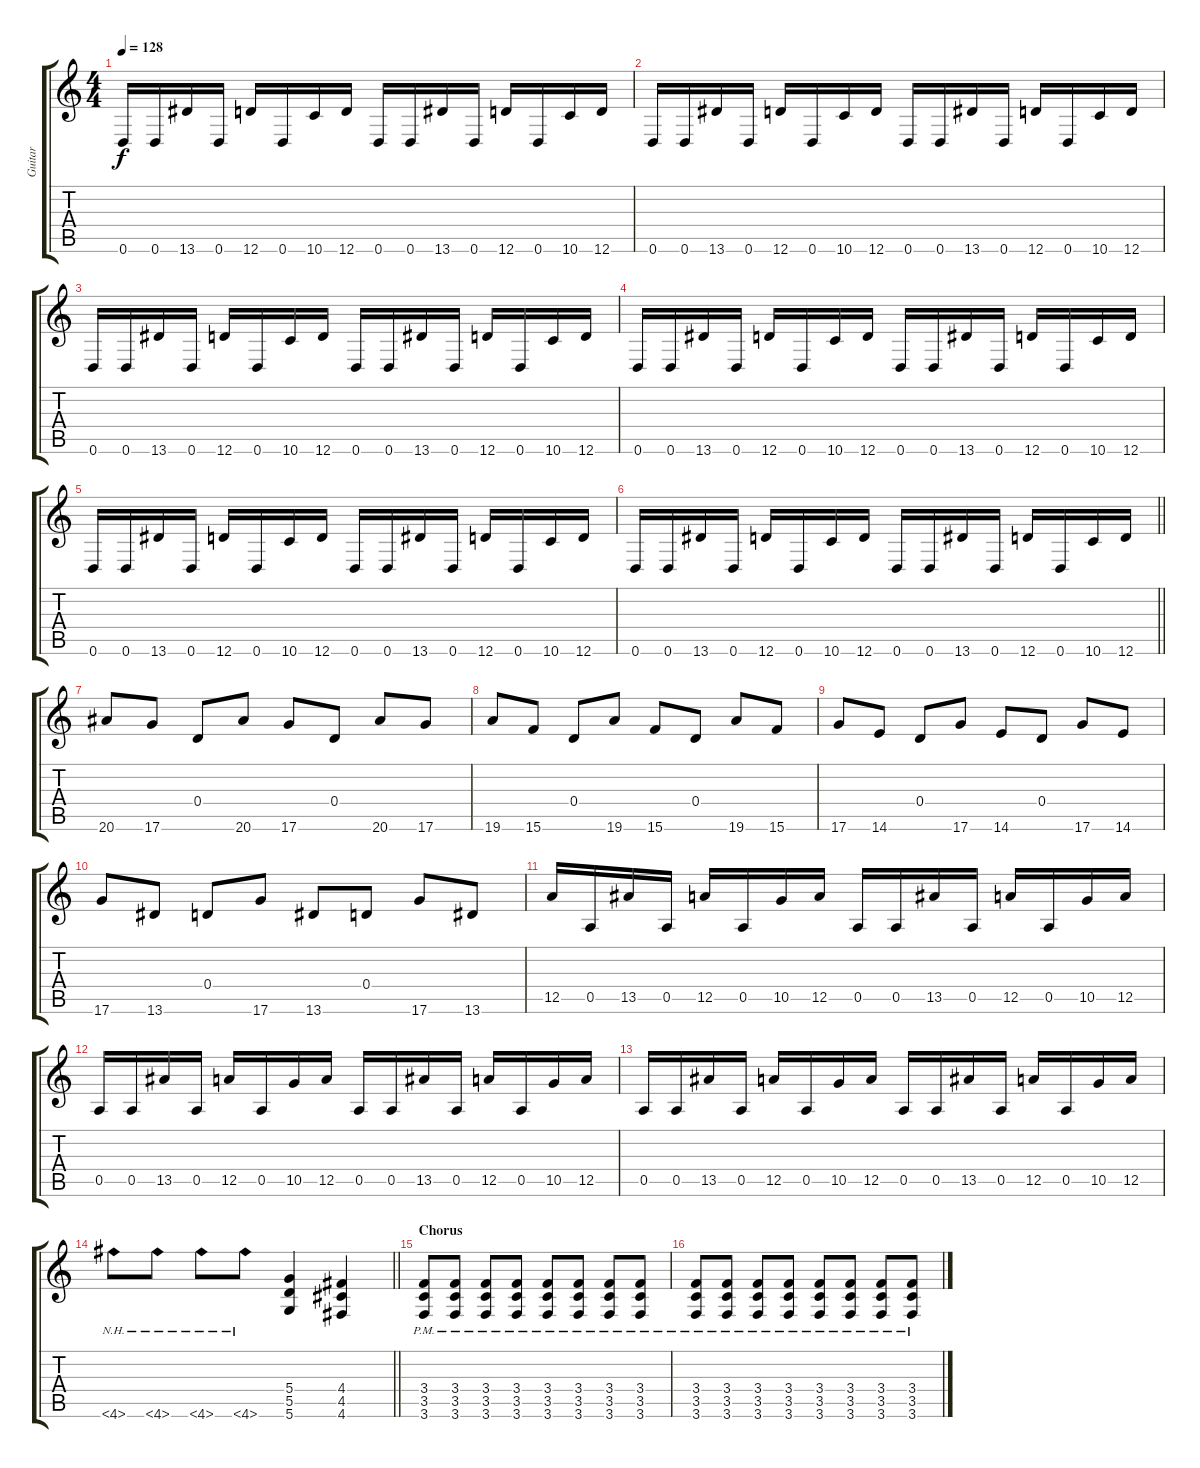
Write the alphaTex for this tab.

\track ("Guitar" "Guitar") {instrument distortionguitar}
\staff {score tabs}
\tuning (E4 B3 G3 D3 A2 D2) {hide}
\ts (4 4)
\tempo 128
\clef g2
\ks c
0.6.16{dy f} 0.6.16 13.6.16 0.6.16 12.6.16 0.6.16 10.6.16 12.6.16 0.6.16 0.6.16 13.6.16 0.6.16 12.6.16 0.6.16 10.6.16 12.6.16 |
0.6.16 0.6.16 13.6.16 0.6.16 12.6.16 0.6.16 10.6.16 12.6.16 0.6.16 0.6.16 13.6.16 0.6.16 12.6.16 0.6.16 10.6.16 12.6.16 |
0.6.16 0.6.16 13.6.16 0.6.16 12.6.16 0.6.16 10.6.16 12.6.16 0.6.16 0.6.16 13.6.16 0.6.16 12.6.16 0.6.16 10.6.16 12.6.16 |
0.6.16 0.6.16 13.6.16 0.6.16 12.6.16 0.6.16 10.6.16 12.6.16 0.6.16 0.6.16 13.6.16 0.6.16 12.6.16 0.6.16 10.6.16 12.6.16 |
0.6.16 0.6.16 13.6.16 0.6.16 12.6.16 0.6.16 10.6.16 12.6.16 0.6.16 0.6.16 13.6.16 0.6.16 12.6.16 0.6.16 10.6.16 12.6.16 |
\barLineRight lightlight
0.6.16 0.6.16 13.6.16 0.6.16 12.6.16 0.6.16 10.6.16 12.6.16 0.6.16 0.6.16 13.6.16 0.6.16 12.6.16 0.6.16 10.6.16 12.6.16 |
20.6.8 17.6.8 0.4.8 20.6.8 17.6.8 0.4.8 20.6.8 17.6.8 |
19.6.8 15.6.8 0.4.8 19.6.8 15.6.8 0.4.8 19.6.8 15.6.8 |
17.6.8 14.6.8 0.4.8 17.6.8 14.6.8 0.4.8 17.6.8 14.6.8 |
17.6.8 13.6.8 0.4.8 17.6.8 13.6.8 0.4.8 17.6.8 13.6.8 |
12.5.16 0.5.16 13.5.16 0.5.16 12.5.16 0.5.16 10.5.16 12.5.16 0.5.16 0.5.16 13.5.16 0.5.16 12.5.16 0.5.16 10.5.16 12.5.16 |
0.5.16 0.5.16 13.5.16 0.5.16 12.5.16 0.5.16 10.5.16 12.5.16 0.5.16 0.5.16 13.5.16 0.5.16 12.5.16 0.5.16 10.5.16 12.5.16 |
0.5.16 0.5.16 13.5.16 0.5.16 12.5.16 0.5.16 10.5.16 12.5.16 0.5.16 0.5.16 13.5.16 0.5.16 12.5.16 0.5.16 10.5.16 12.5.16 |
\barLineRight lightlight
4.6{nh}.8 4.6{nh}.8 4.6{nh}.8 4.6{nh}.8 (5.4 5.5 5.6).4 (4.4 4.5 4.6).4 |
\section ("" "Chorus")
(3.4{pm} 3.5{pm} 3.6{pm}).8 (3.4{pm} 3.5{pm} 3.6{pm}).8 (3.4{pm} 3.5{pm} 3.6{pm}).8 (3.4{pm} 3.5{pm} 3.6{pm}).8 (3.4{pm} 3.5{pm} 3.6{pm}).8 (3.4{pm} 3.5{pm} 3.6{pm}).8 (3.4{pm} 3.5{pm} 3.6{pm}).8 (3.4{pm} 3.5{pm} 3.6{pm}).8 |
(3.4{pm} 3.5{pm} 3.6{pm}).8 (3.4{pm} 3.5{pm} 3.6{pm}).8 (3.4{pm} 3.5{pm} 3.6{pm}).8 (3.4{pm} 3.5{pm} 3.6{pm}).8 (3.4{pm} 3.5{pm} 3.6{pm}).8 (3.4{pm} 3.5{pm} 3.6{pm}).8 (3.4{pm} 3.5{pm} 3.6{pm}).8 (3.4{pm} 3.5{pm} 3.6{pm}).8
